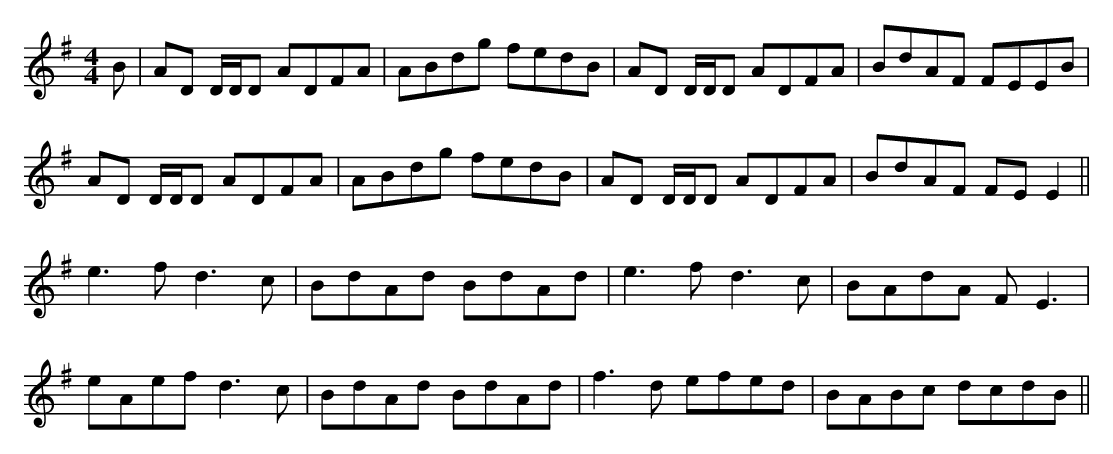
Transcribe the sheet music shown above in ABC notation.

X:1
M:4/4
K:G
B|AD D/D/D ADFA|ABdg fedB|AD D/D/D ADFA|BdAF FEEB|
AD D/D/D ADFA|ABdg fedB|AD D/D/D ADFA|BdAF FEE2||
e3f d3 c|BdAd BdAd|e3f d3 c|BAdA FE3|
eAef d3 c|BdAd BdAd|f3d efed|BABc dcdB||
